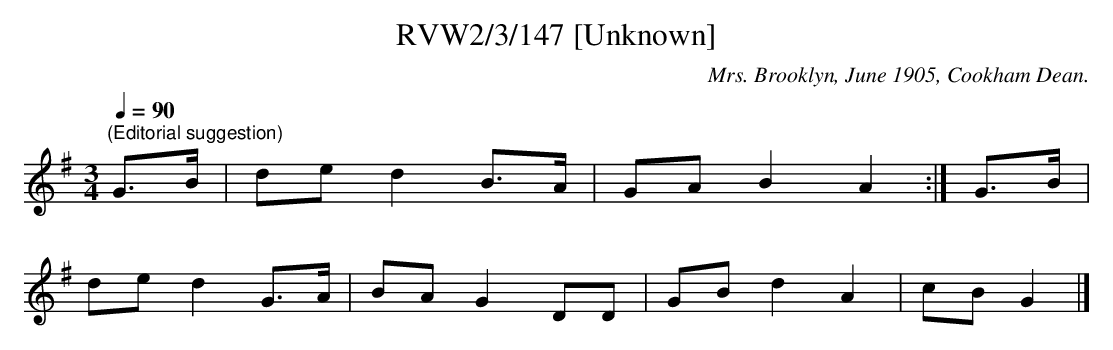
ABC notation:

X:1
T:RVW2/3/147 [Unknown]
C:Mrs. Brooklyn, June 1905, Cookham Dean.
L:1/8
Q:1/4=90
M:3/4
K:G
"^(Editorial suggestion)" G>B | de d2 B>A | GA B2 A2 :| G>B |$ de d2 G>A | BA G2 DD | GB d2 A2 |
cB G2 |]
